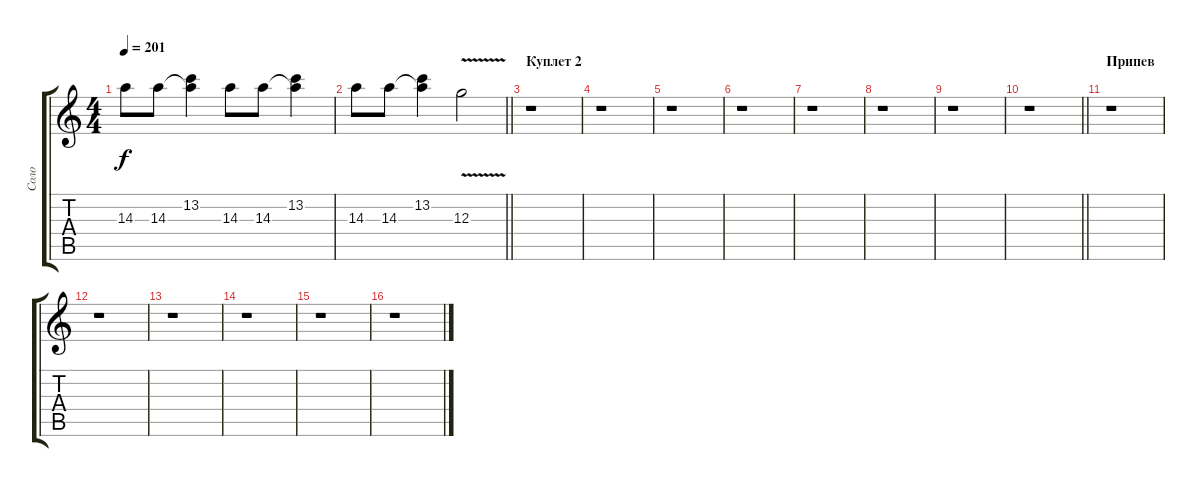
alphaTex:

\track ("Соло" "Соло") {instrument overdrivenguitar}
\staff {score tabs}
\tuning (E4 B3 G3 D3 A2 E2) {hide}
\ts (4 4)
\tempo 201
\clef g2
\ks c
14.3.8{dy f} 14.3.8 (13.2 14.3{t}).4 14.3.8 14.3.8 (13.2 14.3{t}).4 |
\barLineRight lightlight
14.3.8 14.3.8 (13.2 14.3{t}).4 12.3{v}.2 |
\section ("" "Куплет 2")
r.1 |
r.1 |
r.1 |
r.1 |
r.1 |
r.1 |
r.1 |
\barLineRight lightlight
r.1 |
\section ("" "Припев")
r.1 |
r.1 |
r.1 |
r.1 |
r.1 |
r.1
